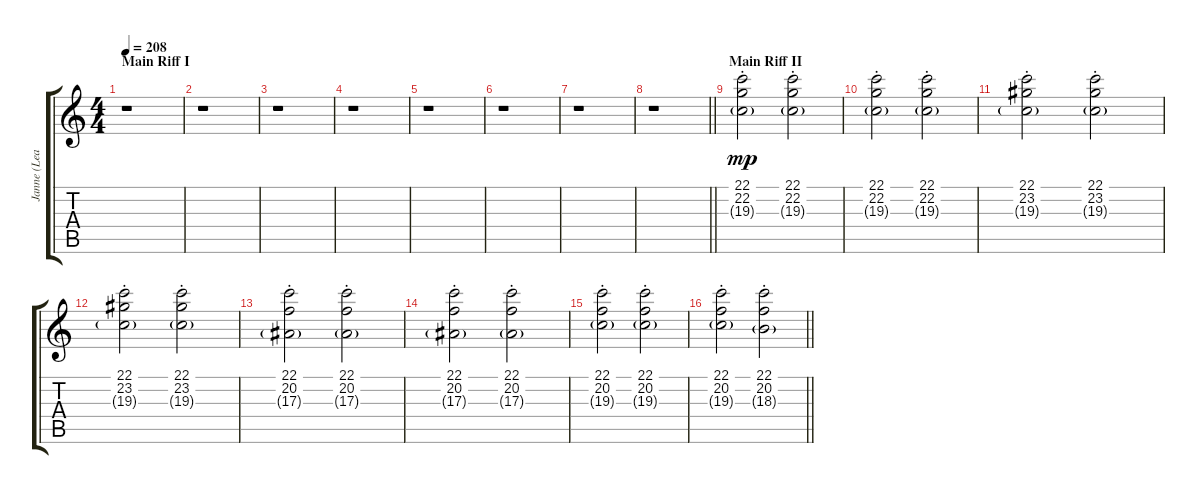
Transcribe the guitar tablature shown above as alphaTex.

\track ("Janne (Lead)" "Janne (Lea") {instrument lead2sawtooth}
\staff {score tabs}
\tuning (D4 A3 F3 C3 G2 C2) {hide}
\ts (4 4)
\section ("" "Main Riff I")
\tempo 208
\clef g2
\ks c
r.1{dy mp} |
r.1 |
r.1 |
r.1 |
r.1 |
r.1 |
r.1 |
\barLineRight lightlight
r.1 |
\section ("" "Main Riff II")
(22.1{st} 22.2{st} 19.3{g st}).2{volume 9 balance 8 instrument stringensemble1} (22.1{st} 22.2{st} 19.3{g st}).2 |
(22.1{st} 22.2{st} 19.3{g st}).2 (22.1{st} 22.2{st} 19.3{g st}).2 |
(22.1{st} 23.2{st} 19.3{g st}).2 (22.1{st} 23.2{st} 19.3{g st}).2 |
(22.1{st} 23.2{st} 19.3{g st}).2 (22.1{st} 23.2{st} 19.3{g st}).2 |
(22.1{st} 20.2{st} 17.3{g st}).2 (22.1{st} 20.2{st} 17.3{g st}).2 |
(22.1{st} 20.2{st} 17.3{g st}).2 (22.1{st} 20.2{st} 17.3{g st}).2 |
(22.1{st} 20.2{st} 19.3{g st}).2 (22.1{st} 20.2{st} 19.3{g st}).2 |
\barLineRight lightlight
(22.1{st} 20.2{st} 19.3{g st}).2 (22.1{st} 20.2{st} 18.3{g st}).2
